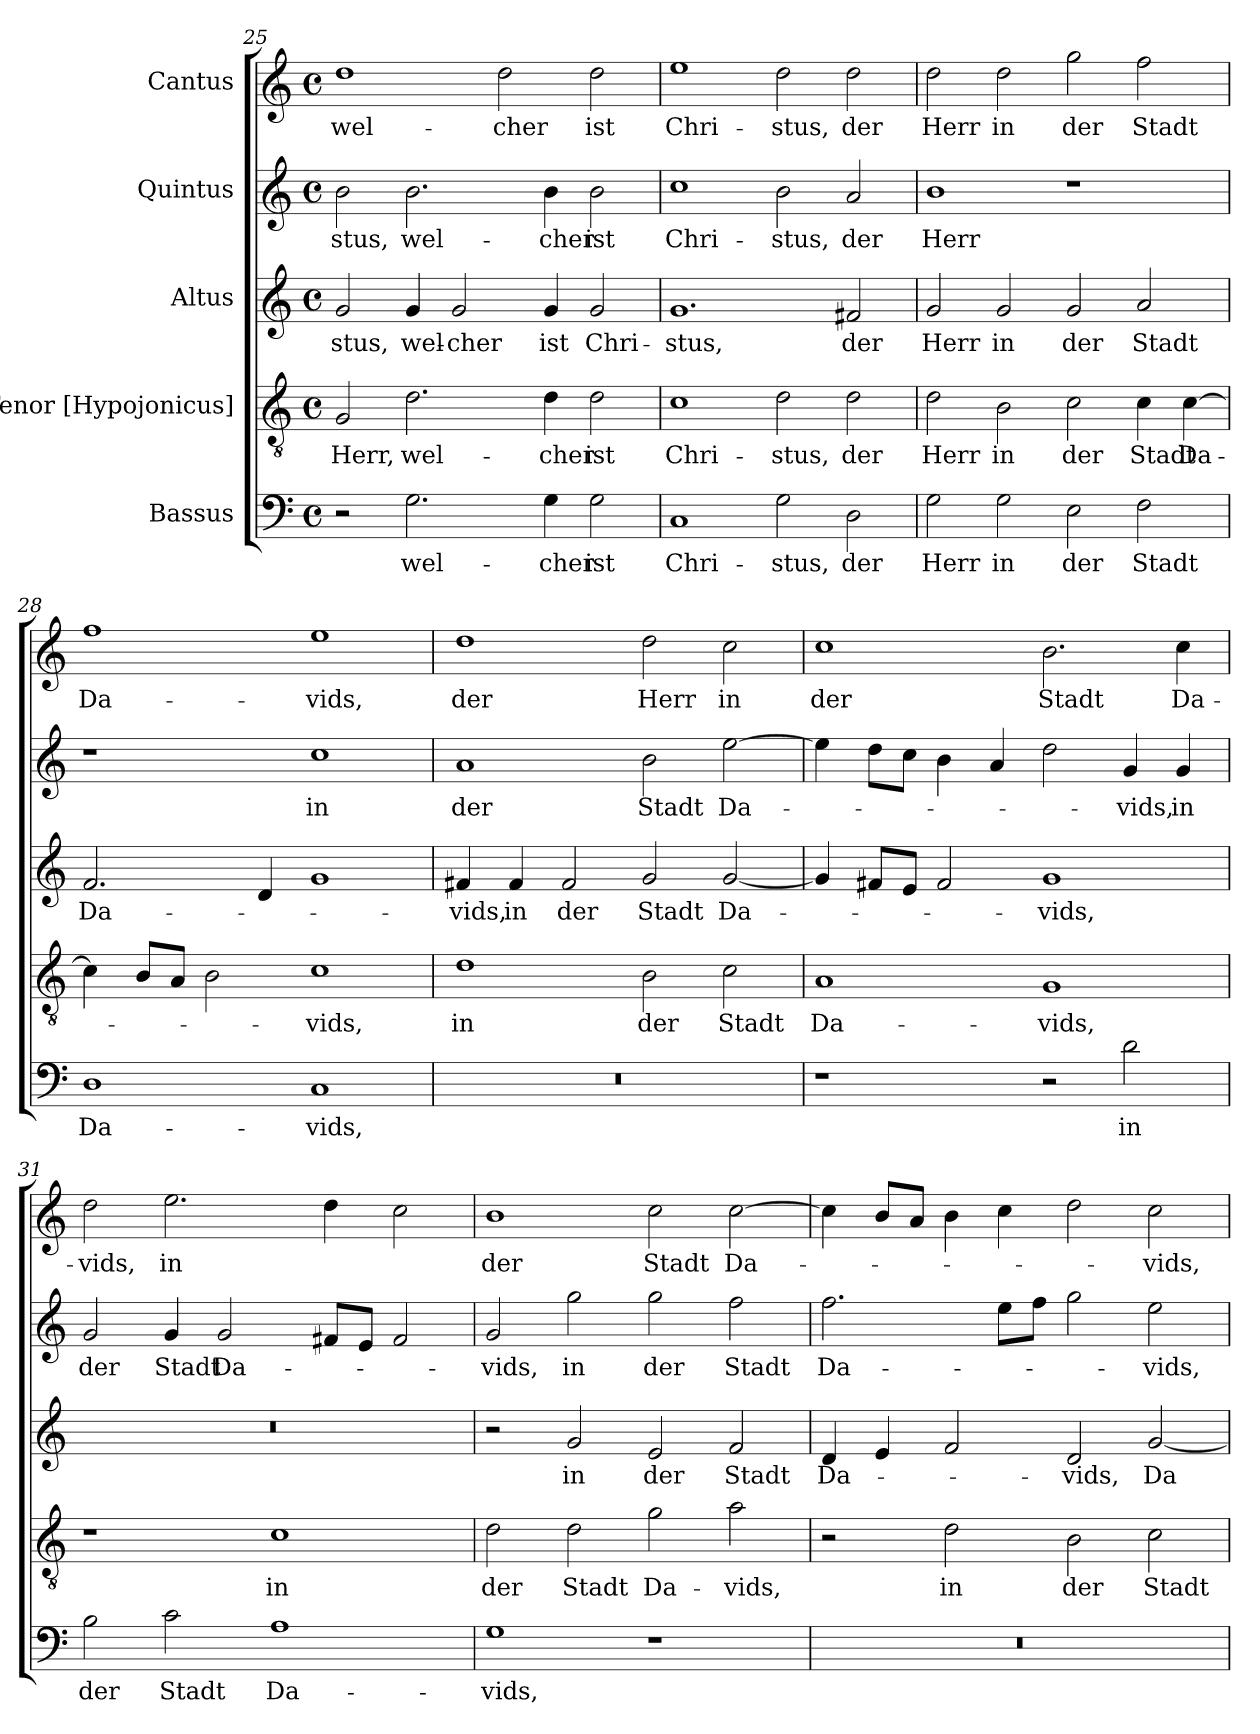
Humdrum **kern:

**kern	**text	**kern	**text	**kern	**text	**kern	**text	**kern	**text
*part5	*part5	*part4	*part4	*part3	*part3	*part2	*part2	*part1	*part1
*staff5	*staff5	*staff4	*staff4	*staff3	*staff3	*staff2	*staff2	*staff1	*staff1
*I"Bassus	*	*I"Tenor [Hypojonicus]	*	*I"Altus	*	*I"Quintus	*	*I"Cantus	*
*clefF4	*	*clefGv2	*	*clefG2	*	*clefG2	*	*clefG2	*
*k[]	*	*k[]	*	*k[]	*	*k[]	*	*k[]	*
*M4/2	*	*M4/2	*	*M4/2	*	*M4/2	*	*M4/2	*
*met(c)	*	*met(c)	*	*met(c)	*	*met(c)	*	*met(c)	*
=25	=25	=25	=25	=25	=25	=25	=25	=25	=25
!	!	!	!LO:LY:b	!	!LO:LY:b	!	!LO:LY:b	!	!LO:LY:b
2r	.	2G/	Herr,	2g/	stus,	2b\	stus,	1dd	wel-
!	!LO:LY:b	!	!LO:LY:b	!	!LO:LY:b	!	!LO:LY:b	!	!
2.G\	wel-	2.d\	wel-	4g/	wel-	2.b\	wel-	.	.
!	!	!	!	!	!LO:LY:b	!	!	!	!
.	.	.	.	2g/	-cher	.	.	.	.
!	!	!	!	!	!	!	!	!	!LO:LY:b
.	.	.	.	.	.	.	.	2dd\	-cher
!	!LO:LY:b	!	!LO:LY:b	!	!LO:LY:b	!	!LO:LY:b	!	!
4G\	-cher	4d\	-cher	4g/	ist	4b\	-cher	.	.
!	!LO:LY:b	!	!LO:LY:b	!	!LO:LY:b	!	!LO:LY:b	!	!LO:LY:b
2G\	ist	2d\	ist	2g/	Chri-	2b\	ist	2dd\	ist
=26	=26	=26	=26	=26	=26	=26	=26	=26	=26
!	!LO:LY:b	!	!LO:LY:b	!	!LO:LY:b	!	!LO:LY:b	!	!LO:LY:b
1C	Chri-	1c	Chri-	1.g	-stus,	1cc	Chri-	1ee	Chri-
!	!LO:LY:b	!	!LO:LY:b	!	!	!	!LO:LY:b	!	!LO:LY:b
2G\	-stus,	2d\	-stus,	.	.	2b\	-stus,	2dd\	-stus,
!	!LO:LY:b	!	!LO:LY:b	!	!LO:LY:b	!	!LO:LY:b	!	!LO:LY:b
2D\	der	2d\	der	2f#X/	der	2a/	der	2dd\	der
!!LO:PB:g=z
=27	=27	=27	=27	=27	=27	=27	=27	=27	=27
!	!LO:LY:b	!	!LO:LY:b	!	!LO:LY:b	!	!LO:LY:b	!	!LO:LY:b
2G\	Herr	2d\	Herr	2g/	Herr	1b	Herr	2dd\	Herr
!	!LO:LY:b	!	!LO:LY:b	!	!LO:LY:b	!	!	!	!LO:LY:b
2G\	in	2B\	in	2g/	in	.	.	2dd\	in
!	!LO:LY:b	!	!LO:LY:b	!	!LO:LY:b	!	!	!	!LO:LY:b
2E\	der	2c\	der	2g/	der	1r	.	2gg\	der
!	!LO:LY:b	!	!LO:LY:b	!	!LO:LY:b	!	!	!	!LO:LY:b
2F\	Stadt	4c\	Stadt	2a/	Stadt	.	.	2ff\	Stadt
!	!	!	!LO:LY:b	!	!	!	!	!	!
.	.	[4c\	Da-	.	.	.	.	.	.
=28	=28	=28	=28	=28	=28	=28	=28	=28	=28
!	!LO:LY:b	!	!	!	!LO:LY:b	!	!	!	!LO:LY:b
1D	Da-	4c\]	.	2.f/	Da-	1r	.	1ff	Da-
.	.	8B/L	.	.	.	.	.	.	.
.	.	8A/J	.	.	.	.	.	.	.
.	.	2B\	.	.	.	.	.	.	.
.	.	.	.	4d/	.	.	.	.	.
!	!LO:LY:b	!	!LO:LY:b	!	!	!	!LO:LY:b	!	!LO:LY:b
1C	-vids,	1c	-vids,	1g	.	1cc	in	1ee	-vids,
=29	=29	=29	=29	=29	=29	=29	=29	=29	=29
!	!	!	!LO:LY:b	!	!LO:LY:b	!	!LO:LY:b	!	!LO:LY:b
0r	.	1d	in	4f#X/	-vids,	1a	der	1dd	der
!	!	!	!	!	!LO:LY:b	!	!	!	!
.	.	.	.	4f#/	in	.	.	.	.
!	!	!	!	!	!LO:LY:b	!	!	!	!
.	.	.	.	2f#/	der	.	.	.	.
!	!	!	!LO:LY:b	!	!LO:LY:b	!	!LO:LY:b	!	!LO:LY:b
.	.	2B\	der	2g/	Stadt	2b\	Stadt	2dd\	Herr
!	!	!	!LO:LY:b	!	!LO:LY:b	!	!LO:LY:b	!	!LO:LY:b
.	.	2c\	Stadt	[2g/	Da-	[2ee\	Da-	2cc\	in
=30	=30	=30	=30	=30	=30	=30	=30	=30	=30
!	!	!	!LO:LY:b	!	!	!	!	!	!LO:LY:b
1r	.	1A	Da-	4g/]	.	4ee\]	.	1cc	der
.	.	.	.	8f#X/L	.	8dd\L	.	.	.
.	.	.	.	8e/J	.	8cc\J	.	.	.
.	.	.	.	2f#/	.	4b\	.	.	.
.	.	.	.	.	.	4a/	.	.	.
!	!	!	!LO:LY:b	!	!LO:LY:b	!	!	!	!LO:LY:b
2r	.	1G	-vids,	1g	-vids,	2dd\	.	2.b\	Stadt
!	!LO:LY:b	!	!	!	!	!	!LO:LY:b	!	!
2d\	in	.	.	.	.	4g/	-vids,	.	.
!	!	!	!	!	!	!	!LO:LY:b	!	!LO:LY:b
.	.	.	.	.	.	4g/	in	4cc\	Da-
!!LO:LB:g=z
=31	=31	=31	=31	=31	=31	=31	=31	=31	=31
!	!LO:LY:b	!	!	!	!	!	!LO:LY:b	!	!LO:LY:b
2B\	der	1r	.	0r	.	2g/	der	2dd\	-vids,
!	!LO:LY:b	!	!	!	!	!	!LO:LY:b	!	!LO:LY:b
2c\	Stadt	.	.	.	.	4g/	Stadt	2.ee\	in
!	!	!	!	!	!	!	!LO:LY:b	!	!
.	.	.	.	.	.	2g/	Da-	.	.
!	!LO:LY:b	!	!LO:LY:b	!	!	!	!	!	!
1A	Da-	1c	in	.	.	.	.	.	.
.	.	.	.	.	.	8f#X/L	.	4dd\	.
.	.	.	.	.	.	8e/J	.	.	.
.	.	.	.	.	.	2f#/	.	2cc\	.
=32	=32	=32	=32	=32	=32	=32	=32	=32	=32
!	!LO:LY:b	!	!LO:LY:b	!	!	!	!LO:LY:b	!	!LO:LY:b
1G	-vids,	2d\	der	2r	.	2g/	-vids,	1b	der
!	!	!	!LO:LY:b	!	!LO:LY:b	!	!LO:LY:b	!	!
.	.	2d\	Stadt	2g/	in	2gg\	in	.	.
!	!	!	!LO:LY:b	!	!LO:LY:b	!	!LO:LY:b	!	!LO:LY:b
1r	.	2g\	Da-	2e/	der	2gg\	der	2cc\	Stadt
!	!	!	!LO:LY:b	!	!LO:LY:b	!	!LO:LY:b	!	!LO:LY:b
.	.	2a\	-vids,	2f/	Stadt	2ff\	Stadt	[2cc\	Da-
=33	=33	=33	=33	=33	=33	=33	=33	=33	=33
!	!	!	!	!	!LO:LY:b	!	!LO:LY:b	!	!
0r	.	2r	.	4d/	Da-	2.ff\	Da-	4cc\]	.
.	.	.	.	4e/	.	.	.	8b/L	.
.	.	.	.	.	.	.	.	8a/J	.
!	!	!	!LO:LY:b	!	!	!	!	!	!
.	.	2d\	in	2f/	.	.	.	4b\	.
.	.	.	.	.	.	8ee\L	.	4cc\	.
.	.	.	.	.	.	8ff\J	.	.	.
!	!	!	!LO:LY:b	!	!LO:LY:b	!	!	!	!
.	.	2B\	der	2d/	-vids,	2gg\	.	2dd\	.
!	!	!	!LO:LY:b	!	!LO:LY:b	!	!LO:LY:b	!	!LO:LY:b
.	.	2c\	Stadt	[2g/	Da-	2ee\	-vids,	2cc\	-vids,
=	=	=	=	=	=	=	=	=	=
*-	*-	*-	*-	*-	*-	*-	*-	*-	*-
